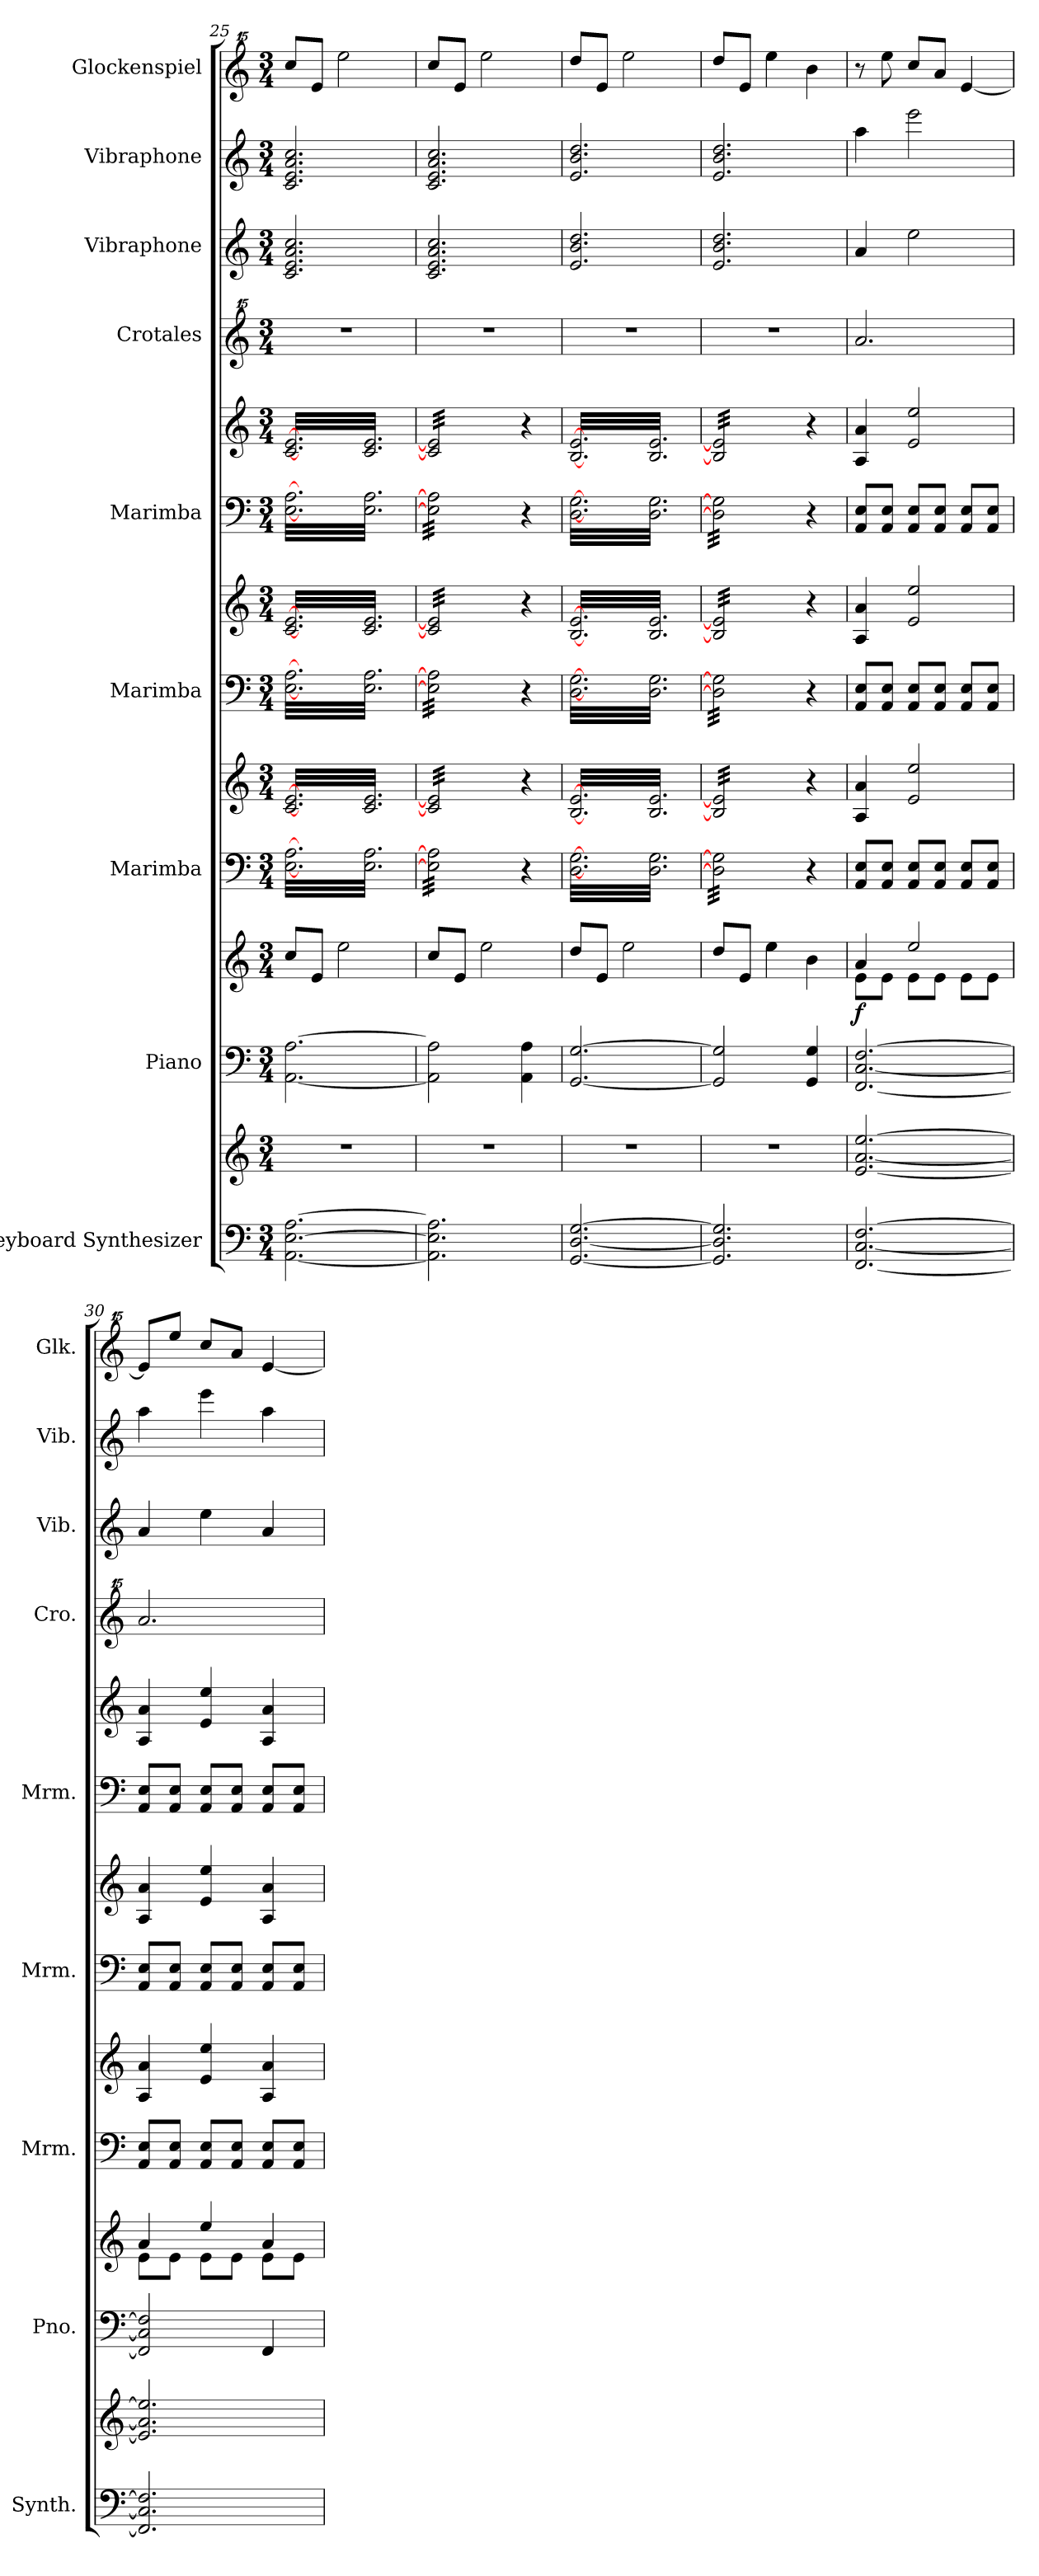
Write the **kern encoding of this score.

**kern	**kern	**dynam	**kern	**kern	**dynam	**kern	**kern	**dynam	**kern	**kern	**dynam	**kern	**kern	**dynam	**kern	**kern	**kern	**kern
*part9	*part9	*part9	*part8	*part8	*part8	*part7	*part7	*part7	*part6	*part6	*part6	*part5	*part5	*part5	*part4	*part3	*part2	*part1
*staff14	*staff13	*staff13/14	*staff12	*staff11	*staff11/12	*staff10	*staff9	*staff9/10	*staff8	*staff7	*staff7/8	*staff6	*staff5	*staff5/6	*staff4	*staff3	*staff2	*staff1
*I"Keyboard Synthesizer	*	*	*I"Piano	*	*	*I"Marimba	*	*	*I"Marimba	*	*	*I"Marimba	*	*	*I"Crotales	*I"Vibraphone	*I"Vibraphone	*I"Glockenspiel
*I'Synth.	*	*	*I'Pno.	*	*	*I'Mrm.	*	*	*I'Mrm.	*	*	*I'Mrm.	*	*	*I'Cro.	*I'Vib.	*I'Vib.	*I'Glk.
*clefF4	*clefG2	*	*clefF4	*clefG2	*	*clefF4	*clefG2	*	*clefF4	*clefG2	*	*clefF4	*clefG2	*	*clefG^^2	*clefG2	*clefG2	*clefG^^2
*k[]	*k[]	*	*k[]	*k[]	*	*k[]	*k[]	*	*k[]	*k[]	*	*k[]	*k[]	*	*k[]	*k[]	*k[]	*k[]
*C:	*C:	*	*C:	*C:	*	*C:	*C:	*	*C:	*C:	*	*C:	*C:	*	*C:	*C:	*C:	*C:
*M3/4	*M3/4	*	*M3/4	*M3/4	*	*M3/4	*M3/4	*	*M3/4	*M3/4	*	*M3/4	*M3/4	*	*M3/4	*M3/4	*M3/4	*M3/4
=25	=25	=25	=25	=25	=25	=25	=25	=25	=25	=25	=25	=25	=25	=25	=25	=25	=25	=25
*	*	*	*	*	*	*tremolo	*	*	*	*	*	*	*	*	*	*	*	*
*	*	*	*	*	*	*	*tremolo	*	*	*	*	*	*	*	*	*	*	*
*	*	*	*	*	*	*	*	*	*tremolo	*	*	*	*	*	*	*	*	*
*	*	*	*	*	*	*	*	*	*	*tremolo	*	*	*	*	*	*	*	*
*	*	*	*	*	*	*	*	*	*	*	*	*tremolo	*	*	*	*	*	*
*	*	*	*	*	*	*	*	*	*	*	*	*	*tremolo	*	*	*	*	*
[2.AA\ [2.E\ [2.A\	2.r	.	[2.AA\ [2.A\	8cc/L	.	[32E\ [32A\LLL	[32c/ [32e/LLL	.	[32E\ [32A\LLL	[32c/ [32e/LLL	.	[32E\ [32A\LLL	[32c/ [32e/LLL	.	2.r	2.c/ 2.e/ 2.a/ 2.cc/	2.c/ 2.e/ 2.a/ 2.cc/	8cccc/L
.	.	.	.	.	.	32E\ 32A\	32c/ 32e/	.	32E\ 32A\	32c/ 32e/	.	32E\ 32A\	32c/ 32e/	.	.	.	.	.
.	.	.	.	.	.	32E\ 32A\	32c/ 32e/	.	32E\ 32A\	32c/ 32e/	.	32E\ 32A\	32c/ 32e/	.	.	.	.	.
.	.	.	.	.	.	32E\ 32A\	32c/ 32e/	.	32E\ 32A\	32c/ 32e/	.	32E\ 32A\	32c/ 32e/	.	.	.	.	.
.	.	.	.	8e/J	.	32E\ 32A\	32c/ 32e/	.	32E\ 32A\	32c/ 32e/	.	32E\ 32A\	32c/ 32e/	.	.	.	.	8eee/J
.	.	.	.	.	.	32E\ 32A\	32c/ 32e/	.	32E\ 32A\	32c/ 32e/	.	32E\ 32A\	32c/ 32e/	.	.	.	.	.
.	.	.	.	.	.	32E\ 32A\	32c/ 32e/	.	32E\ 32A\	32c/ 32e/	.	32E\ 32A\	32c/ 32e/	.	.	.	.	.
.	.	.	.	.	.	32E\ 32A\	32c/ 32e/	.	32E\ 32A\	32c/ 32e/	.	32E\ 32A\	32c/ 32e/	.	.	.	.	.
.	.	.	.	2ee\	.	32E\ 32A\	32c/ 32e/	.	32E\ 32A\	32c/ 32e/	.	32E\ 32A\	32c/ 32e/	.	.	.	.	2eeee\
.	.	.	.	.	.	32E\ 32A\	32c/ 32e/	.	32E\ 32A\	32c/ 32e/	.	32E\ 32A\	32c/ 32e/	.	.	.	.	.
.	.	.	.	.	.	32E\ 32A\	32c/ 32e/	.	32E\ 32A\	32c/ 32e/	.	32E\ 32A\	32c/ 32e/	.	.	.	.	.
.	.	.	.	.	.	32E\ 32A\	32c/ 32e/	.	32E\ 32A\	32c/ 32e/	.	32E\ 32A\	32c/ 32e/	.	.	.	.	.
.	.	.	.	.	.	32E\ 32A\	32c/ 32e/	.	32E\ 32A\	32c/ 32e/	.	32E\ 32A\	32c/ 32e/	.	.	.	.	.
.	.	.	.	.	.	32E\ 32A\	32c/ 32e/	.	32E\ 32A\	32c/ 32e/	.	32E\ 32A\	32c/ 32e/	.	.	.	.	.
.	.	.	.	.	.	32E\ 32A\	32c/ 32e/	.	32E\ 32A\	32c/ 32e/	.	32E\ 32A\	32c/ 32e/	.	.	.	.	.
.	.	.	.	.	.	32E\ 32A\	32c/ 32e/	.	32E\ 32A\	32c/ 32e/	.	32E\ 32A\	32c/ 32e/	.	.	.	.	.
.	.	.	.	.	.	32E\ 32A\	32c/ 32e/	.	32E\ 32A\	32c/ 32e/	.	32E\ 32A\	32c/ 32e/	.	.	.	.	.
.	.	.	.	.	.	32E\ 32A\	32c/ 32e/	.	32E\ 32A\	32c/ 32e/	.	32E\ 32A\	32c/ 32e/	.	.	.	.	.
.	.	.	.	.	.	32E\ 32A\	32c/ 32e/	.	32E\ 32A\	32c/ 32e/	.	32E\ 32A\	32c/ 32e/	.	.	.	.	.
.	.	.	.	.	.	32E\ 32A\	32c/ 32e/	.	32E\ 32A\	32c/ 32e/	.	32E\ 32A\	32c/ 32e/	.	.	.	.	.
.	.	.	.	.	.	32E\ 32A\	32c/ 32e/	.	32E\ 32A\	32c/ 32e/	.	32E\ 32A\	32c/ 32e/	.	.	.	.	.
.	.	.	.	.	.	32E\ 32A\	32c/ 32e/	.	32E\ 32A\	32c/ 32e/	.	32E\ 32A\	32c/ 32e/	.	.	.	.	.
.	.	.	.	.	.	32E\ 32A\	32c/ 32e/	.	32E\ 32A\	32c/ 32e/	.	32E\ 32A\	32c/ 32e/	.	.	.	.	.
.	.	.	.	.	.	32E\ 32A\JJJ	32c/ 32e/JJJ	.	32E\ 32A\JJJ	32c/ 32e/JJJ	.	32E\ 32A\JJJ	32c/ 32e/JJJ	.	.	.	.	.
=26	=26	=26	=26	=26	=26	=26	=26	=26	=26	=26	=26	=26	=26	=26	=26	=26	=26	=26
2.AA\] 2.E\] 2.A\]	2.r	.	2AA\] 2A\]	8cc/L	.	32E\] 32A\]LLL	32c/] 32e/]LLL	.	32E\] 32A\]LLL	32c/] 32e/]LLL	.	32E\] 32A\]LLL	32c/] 32e/]LLL	.	2.r	2.c/ 2.e/ 2.a/ 2.cc/	2.c/ 2.e/ 2.a/ 2.cc/	8cccc/L
.	.	.	.	.	.	32E\ 32A\	32c/ 32e/	.	32E\ 32A\	32c/ 32e/	.	32E\ 32A\	32c/ 32e/	.	.	.	.	.
.	.	.	.	.	.	32E\ 32A\	32c/ 32e/	.	32E\ 32A\	32c/ 32e/	.	32E\ 32A\	32c/ 32e/	.	.	.	.	.
.	.	.	.	.	.	32E\ 32A\	32c/ 32e/	.	32E\ 32A\	32c/ 32e/	.	32E\ 32A\	32c/ 32e/	.	.	.	.	.
.	.	.	.	8e/J	.	32E\ 32A\	32c/ 32e/	.	32E\ 32A\	32c/ 32e/	.	32E\ 32A\	32c/ 32e/	.	.	.	.	8eee/J
.	.	.	.	.	.	32E\ 32A\	32c/ 32e/	.	32E\ 32A\	32c/ 32e/	.	32E\ 32A\	32c/ 32e/	.	.	.	.	.
.	.	.	.	.	.	32E\ 32A\	32c/ 32e/	.	32E\ 32A\	32c/ 32e/	.	32E\ 32A\	32c/ 32e/	.	.	.	.	.
.	.	.	.	.	.	32E\ 32A\	32c/ 32e/	.	32E\ 32A\	32c/ 32e/	.	32E\ 32A\	32c/ 32e/	.	.	.	.	.
.	.	.	.	2ee\	.	32E\ 32A\	32c/ 32e/	.	32E\ 32A\	32c/ 32e/	.	32E\ 32A\	32c/ 32e/	.	.	.	.	2eeee\
.	.	.	.	.	.	32E\ 32A\	32c/ 32e/	.	32E\ 32A\	32c/ 32e/	.	32E\ 32A\	32c/ 32e/	.	.	.	.	.
.	.	.	.	.	.	32E\ 32A\	32c/ 32e/	.	32E\ 32A\	32c/ 32e/	.	32E\ 32A\	32c/ 32e/	.	.	.	.	.
.	.	.	.	.	.	32E\ 32A\	32c/ 32e/	.	32E\ 32A\	32c/ 32e/	.	32E\ 32A\	32c/ 32e/	.	.	.	.	.
.	.	.	.	.	.	32E\ 32A\	32c/ 32e/	.	32E\ 32A\	32c/ 32e/	.	32E\ 32A\	32c/ 32e/	.	.	.	.	.
.	.	.	.	.	.	32E\ 32A\	32c/ 32e/	.	32E\ 32A\	32c/ 32e/	.	32E\ 32A\	32c/ 32e/	.	.	.	.	.
.	.	.	.	.	.	32E\ 32A\	32c/ 32e/	.	32E\ 32A\	32c/ 32e/	.	32E\ 32A\	32c/ 32e/	.	.	.	.	.
.	.	.	.	.	.	32E\ 32A\JJJ	32c/ 32e/JJJ	.	32E\ 32A\JJJ	32c/ 32e/JJJ	.	32E\ 32A\JJJ	32c/ 32e/JJJ	.	.	.	.	.
.	.	.	4AA\ 4A\	.	.	4r	4r	.	4r	4r	.	4r	4r	.	.	.	.	.
=27	=27	=27	=27	=27	=27	=27	=27	=27	=27	=27	=27	=27	=27	=27	=27	=27	=27	=27
[2.GG/ [2.D/ [2.G/	2.r	.	[2.GG/ [2.G/	8dd/L	.	[32D\ [32G\LLL	[32B/ [32e/LLL	.	[32D\ [32G\LLL	[32B/ [32e/LLL	.	[32D\ [32G\LLL	[32B/ [32e/LLL	.	2.r	2.e/ 2.b/ 2.dd/	2.e/ 2.b/ 2.dd/	8dddd/L
.	.	.	.	.	.	32D\ 32G\	32B/ 32e/	.	32D\ 32G\	32B/ 32e/	.	32D\ 32G\	32B/ 32e/	.	.	.	.	.
.	.	.	.	.	.	32D\ 32G\	32B/ 32e/	.	32D\ 32G\	32B/ 32e/	.	32D\ 32G\	32B/ 32e/	.	.	.	.	.
.	.	.	.	.	.	32D\ 32G\	32B/ 32e/	.	32D\ 32G\	32B/ 32e/	.	32D\ 32G\	32B/ 32e/	.	.	.	.	.
.	.	.	.	8e/J	.	32D\ 32G\	32B/ 32e/	.	32D\ 32G\	32B/ 32e/	.	32D\ 32G\	32B/ 32e/	.	.	.	.	8eee/J
.	.	.	.	.	.	32D\ 32G\	32B/ 32e/	.	32D\ 32G\	32B/ 32e/	.	32D\ 32G\	32B/ 32e/	.	.	.	.	.
.	.	.	.	.	.	32D\ 32G\	32B/ 32e/	.	32D\ 32G\	32B/ 32e/	.	32D\ 32G\	32B/ 32e/	.	.	.	.	.
.	.	.	.	.	.	32D\ 32G\	32B/ 32e/	.	32D\ 32G\	32B/ 32e/	.	32D\ 32G\	32B/ 32e/	.	.	.	.	.
.	.	.	.	2ee\	.	32D\ 32G\	32B/ 32e/	.	32D\ 32G\	32B/ 32e/	.	32D\ 32G\	32B/ 32e/	.	.	.	.	2eeee\
.	.	.	.	.	.	32D\ 32G\	32B/ 32e/	.	32D\ 32G\	32B/ 32e/	.	32D\ 32G\	32B/ 32e/	.	.	.	.	.
.	.	.	.	.	.	32D\ 32G\	32B/ 32e/	.	32D\ 32G\	32B/ 32e/	.	32D\ 32G\	32B/ 32e/	.	.	.	.	.
.	.	.	.	.	.	32D\ 32G\	32B/ 32e/	.	32D\ 32G\	32B/ 32e/	.	32D\ 32G\	32B/ 32e/	.	.	.	.	.
.	.	.	.	.	.	32D\ 32G\	32B/ 32e/	.	32D\ 32G\	32B/ 32e/	.	32D\ 32G\	32B/ 32e/	.	.	.	.	.
.	.	.	.	.	.	32D\ 32G\	32B/ 32e/	.	32D\ 32G\	32B/ 32e/	.	32D\ 32G\	32B/ 32e/	.	.	.	.	.
.	.	.	.	.	.	32D\ 32G\	32B/ 32e/	.	32D\ 32G\	32B/ 32e/	.	32D\ 32G\	32B/ 32e/	.	.	.	.	.
.	.	.	.	.	.	32D\ 32G\	32B/ 32e/	.	32D\ 32G\	32B/ 32e/	.	32D\ 32G\	32B/ 32e/	.	.	.	.	.
.	.	.	.	.	.	32D\ 32G\	32B/ 32e/	.	32D\ 32G\	32B/ 32e/	.	32D\ 32G\	32B/ 32e/	.	.	.	.	.
.	.	.	.	.	.	32D\ 32G\	32B/ 32e/	.	32D\ 32G\	32B/ 32e/	.	32D\ 32G\	32B/ 32e/	.	.	.	.	.
.	.	.	.	.	.	32D\ 32G\	32B/ 32e/	.	32D\ 32G\	32B/ 32e/	.	32D\ 32G\	32B/ 32e/	.	.	.	.	.
.	.	.	.	.	.	32D\ 32G\	32B/ 32e/	.	32D\ 32G\	32B/ 32e/	.	32D\ 32G\	32B/ 32e/	.	.	.	.	.
.	.	.	.	.	.	32D\ 32G\	32B/ 32e/	.	32D\ 32G\	32B/ 32e/	.	32D\ 32G\	32B/ 32e/	.	.	.	.	.
.	.	.	.	.	.	32D\ 32G\	32B/ 32e/	.	32D\ 32G\	32B/ 32e/	.	32D\ 32G\	32B/ 32e/	.	.	.	.	.
.	.	.	.	.	.	32D\ 32G\	32B/ 32e/	.	32D\ 32G\	32B/ 32e/	.	32D\ 32G\	32B/ 32e/	.	.	.	.	.
.	.	.	.	.	.	32D\ 32G\JJJ	32B/ 32e/JJJ	.	32D\ 32G\JJJ	32B/ 32e/JJJ	.	32D\ 32G\JJJ	32B/ 32e/JJJ	.	.	.	.	.
=28	=28	=28	=28	=28	=28	=28	=28	=28	=28	=28	=28	=28	=28	=28	=28	=28	=28	=28
2.GG/] 2.D/] 2.G/]	2.r	.	2GG/] 2G/]	8dd/L	.	32D\] 32G\]LLL	32B/] 32e/]LLL	.	32D\] 32G\]LLL	32B/] 32e/]LLL	.	32D\] 32G\]LLL	32B/] 32e/]LLL	.	2.r	2.e/ 2.b/ 2.dd/	2.e/ 2.b/ 2.dd/	8dddd/L
.	.	.	.	.	.	32D\ 32G\	32B/ 32e/	.	32D\ 32G\	32B/ 32e/	.	32D\ 32G\	32B/ 32e/	.	.	.	.	.
.	.	.	.	.	.	32D\ 32G\	32B/ 32e/	.	32D\ 32G\	32B/ 32e/	.	32D\ 32G\	32B/ 32e/	.	.	.	.	.
.	.	.	.	.	.	32D\ 32G\	32B/ 32e/	.	32D\ 32G\	32B/ 32e/	.	32D\ 32G\	32B/ 32e/	.	.	.	.	.
.	.	.	.	8e/J	.	32D\ 32G\	32B/ 32e/	.	32D\ 32G\	32B/ 32e/	.	32D\ 32G\	32B/ 32e/	.	.	.	.	8eee/J
.	.	.	.	.	.	32D\ 32G\	32B/ 32e/	.	32D\ 32G\	32B/ 32e/	.	32D\ 32G\	32B/ 32e/	.	.	.	.	.
.	.	.	.	.	.	32D\ 32G\	32B/ 32e/	.	32D\ 32G\	32B/ 32e/	.	32D\ 32G\	32B/ 32e/	.	.	.	.	.
.	.	.	.	.	.	32D\ 32G\	32B/ 32e/	.	32D\ 32G\	32B/ 32e/	.	32D\ 32G\	32B/ 32e/	.	.	.	.	.
.	.	.	.	4ee\	.	32D\ 32G\	32B/ 32e/	.	32D\ 32G\	32B/ 32e/	.	32D\ 32G\	32B/ 32e/	.	.	.	.	4eeee\
.	.	.	.	.	.	32D\ 32G\	32B/ 32e/	.	32D\ 32G\	32B/ 32e/	.	32D\ 32G\	32B/ 32e/	.	.	.	.	.
.	.	.	.	.	.	32D\ 32G\	32B/ 32e/	.	32D\ 32G\	32B/ 32e/	.	32D\ 32G\	32B/ 32e/	.	.	.	.	.
.	.	.	.	.	.	32D\ 32G\	32B/ 32e/	.	32D\ 32G\	32B/ 32e/	.	32D\ 32G\	32B/ 32e/	.	.	.	.	.
.	.	.	.	.	.	32D\ 32G\	32B/ 32e/	.	32D\ 32G\	32B/ 32e/	.	32D\ 32G\	32B/ 32e/	.	.	.	.	.
.	.	.	.	.	.	32D\ 32G\	32B/ 32e/	.	32D\ 32G\	32B/ 32e/	.	32D\ 32G\	32B/ 32e/	.	.	.	.	.
.	.	.	.	.	.	32D\ 32G\	32B/ 32e/	.	32D\ 32G\	32B/ 32e/	.	32D\ 32G\	32B/ 32e/	.	.	.	.	.
.	.	.	.	.	.	32D\ 32G\JJJ	32B/ 32e/JJJ	.	32D\ 32G\JJJ	32B/ 32e/JJJ	.	32D\ 32G\JJJ	32B/ 32e/JJJ	.	.	.	.	.
*	*	*	*	*	*	*	*	*	*	*	*	*	*Xtremolo	*	*	*	*	*
*	*	*	*	*	*	*	*	*	*	*	*	*Xtremolo	*	*	*	*	*	*
*	*	*	*	*	*	*	*	*	*	*Xtremolo	*	*	*	*	*	*	*	*
*	*	*	*	*	*	*	*	*	*Xtremolo	*	*	*	*	*	*	*	*	*
*	*	*	*	*	*	*	*Xtremolo	*	*	*	*	*	*	*	*	*	*	*
*	*	*	*	*	*	*Xtremolo	*	*	*	*	*	*	*	*	*	*	*	*
!	!	!	!	!	!	!	!	!LO:DY:b=2	!	!	!	!	!	!	!	!	!	!
!	!	!	!	!	!	!	!	!LO:DY:n=1:b	!	!	!LO:DY:b=2	!	!	!	!	!	!	!
!	!	!	!	!	!	!	!	!	!	!	!LO:DY:n=1:b	!	!	!	!	!	!	!
.	.	.	4GG/ 4G/	4b\	.	4r	4r	pp mf	4r	4r	pp mf	4r	4r	.	.	.	.	4bbb\
=29	=29	=29	=29	=29	=29	=29	=29	=29	=29	=29	=29	=29	=29	=29	=29	=29	=29	=29
*	*	*	*	*^	*	*	*	*	*	*	*	*	*	*	*	*	*	*
!	!	!LO:DY:b=2	!	!	!	!	!	!	!	!	!	!	!	!	!	!	!	!	!
!	!	!LO:DY:n=1:b	!	!	!	!LO:DY:b	!	!	!	!	!	!	!	!	!LO:DY:b=2	!	!	!	!
!	!	!	!	!	!	!	!	!	!	!	!	!	!	!	!LO:DY:n=1:b	!	!	!	!
[2.FF/ [2.C/ [2.F/	[2.e/ [2.a/ [2.ee/	mf mp	[2.FF/ [2.C/ [2.F/	4a/	8e\L	f	8AA/ 8E/L	4A/ 4a/	.	8AA/ 8E/L	4A/ 4a/	.	8AA/ 8E/L	4A/ 4a/	mp f	2.aaa/	4a/	4aa\	8r
.	.	.	.	.	8e\J	.	8AA/ 8E/J	.	.	8AA/ 8E/J	.	.	8AA/ 8E/J	.	.	.	.	.	8eeee\
.	.	.	.	2ee/	8e\L	.	8AA/ 8E/L	2e/ 2ee/	.	8AA/ 8E/L	2e/ 2ee/	.	8AA/ 8E/L	2e/ 2ee/	.	.	2ee\	2eee\	8cccc/L
.	.	.	.	.	8e\J	.	8AA/ 8E/J	.	.	8AA/ 8E/J	.	.	8AA/ 8E/J	.	.	.	.	.	8aaa/J
.	.	.	.	.	8e\L	.	8AA/ 8E/L	.	.	8AA/ 8E/L	.	.	8AA/ 8E/L	.	.	.	.	.	[4eee/
.	.	.	.	.	8e\J	.	8AA/ 8E/J	.	.	8AA/ 8E/J	.	.	8AA/ 8E/J	.	.	.	.	.	.
=30	=30	=30	=30	=30	=30	=30	=30	=30	=30	=30	=30	=30	=30	=30	=30	=30	=30	=30	=30
2.FF/] 2.C/] 2.F/]	2.e/] 2.a/] 2.ee/]	.	2FF/] 2C/] 2F/]	4a/	8e\L	.	8AA/ 8E/L	4A/ 4a/	.	8AA/ 8E/L	4A/ 4a/	.	8AA/ 8E/L	4A/ 4a/	.	2.aaa/	4a/	4aa\	8eee/L]
.	.	.	.	.	8e\J	.	8AA/ 8E/J	.	.	8AA/ 8E/J	.	.	8AA/ 8E/J	.	.	.	.	.	8eeee/J
.	.	.	.	4ee/	8e\L	.	8AA/ 8E/L	4e/ 4ee/	.	8AA/ 8E/L	4e/ 4ee/	.	8AA/ 8E/L	4e/ 4ee/	.	.	4ee\	4eee\	8cccc/L
.	.	.	.	.	8e\J	.	8AA/ 8E/J	.	.	8AA/ 8E/J	.	.	8AA/ 8E/J	.	.	.	.	.	8aaa/J
.	.	.	4FF/	4a/	8e\L	.	8AA/ 8E/L	4A/ 4a/	.	8AA/ 8E/L	4A/ 4a/	.	8AA/ 8E/L	4A/ 4a/	.	.	4a/	4aa\	[4eee/
.	.	.	.	.	8e\J	.	8AA/ 8E/J	.	.	8AA/ 8E/J	.	.	8AA/ 8E/J	.	.	.	.	.	.
*	*	*	*	*v	*v	*	*	*	*	*	*	*	*	*	*	*	*	*	*
=	=	=	=	=	=	=	=	=	=	=	=	=	=	=	=	=	=	=
*-	*-	*-	*-	*-	*-	*-	*-	*-	*-	*-	*-	*-	*-	*-	*-	*-	*-	*-
